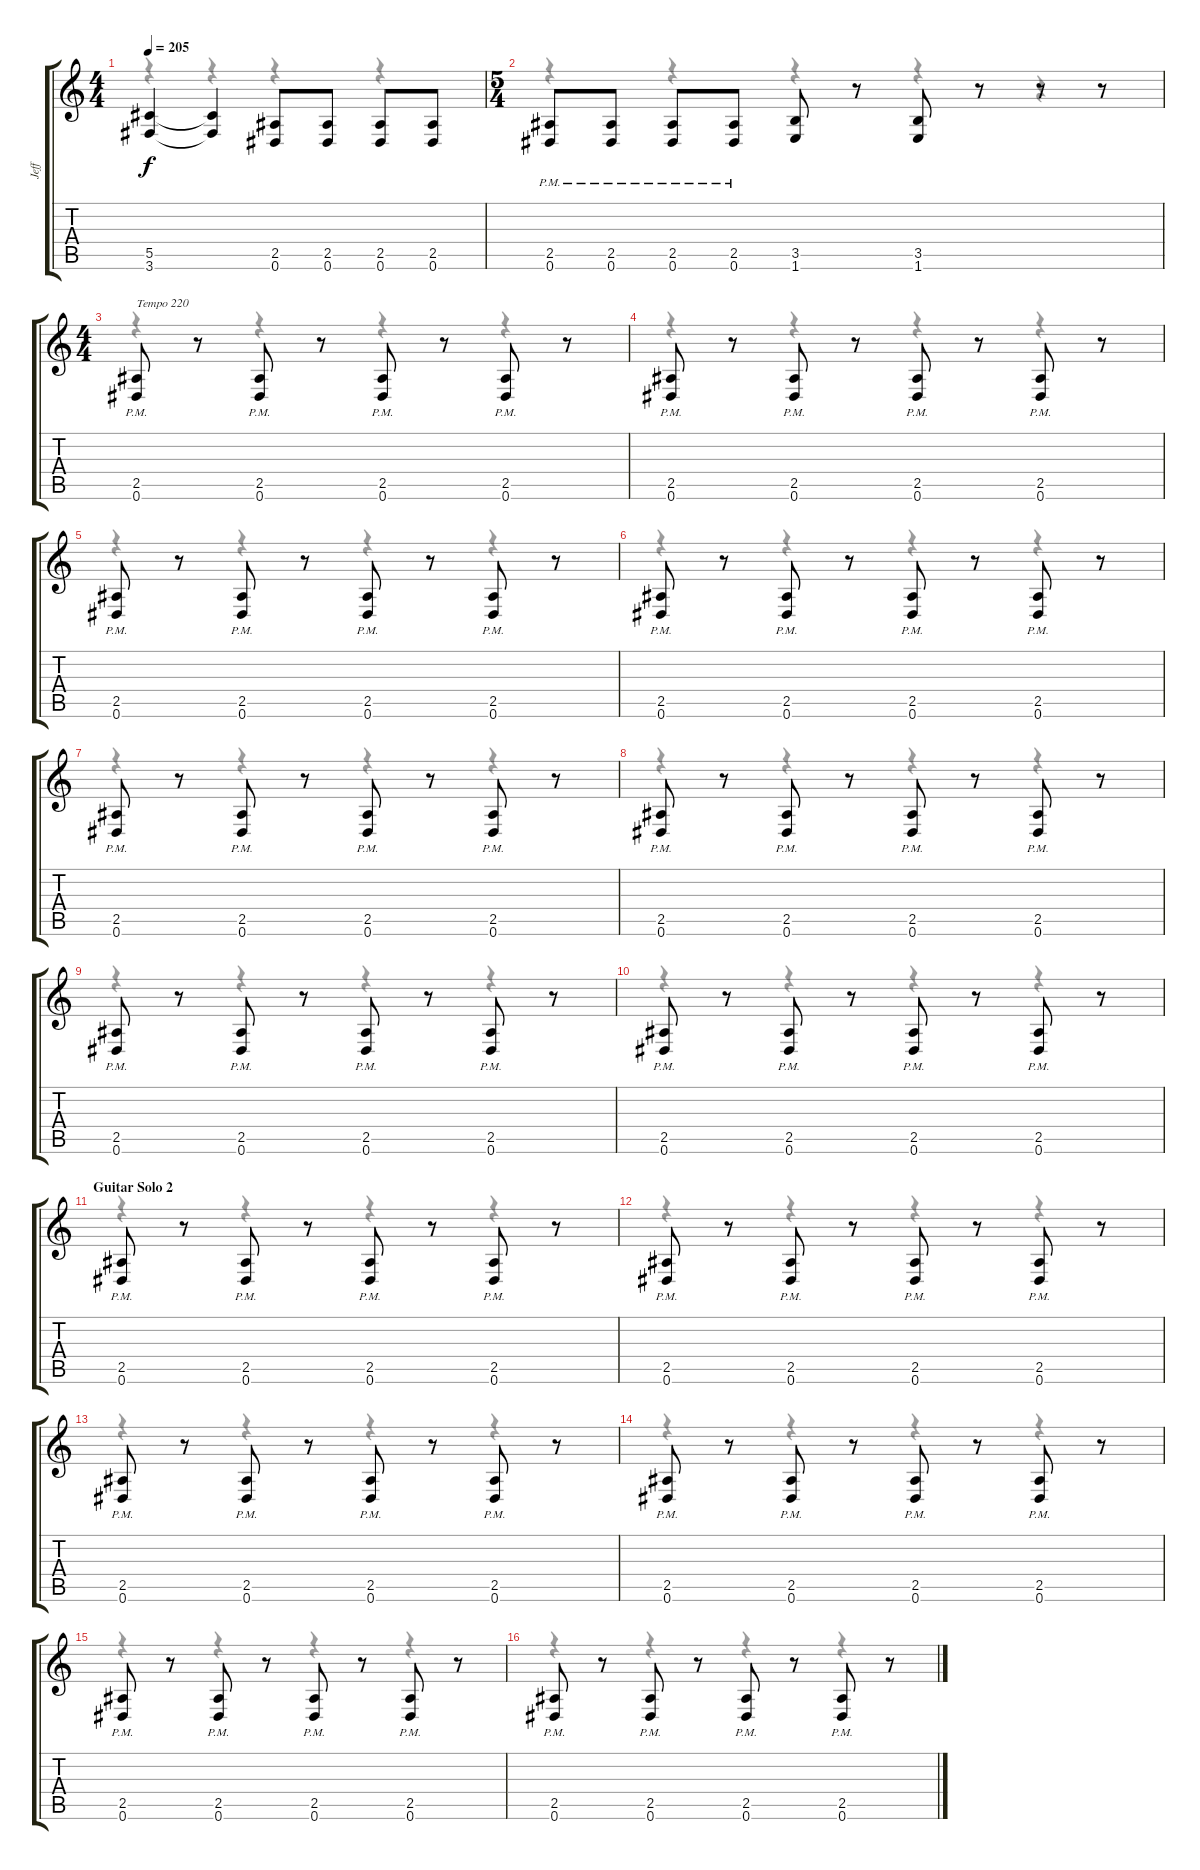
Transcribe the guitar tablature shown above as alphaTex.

\track ("Jeff" "Jeff") {instrument distortionguitar}
\staff {score tabs}
\tuning (Eb4 Bb3 Gb3 Db3 Ab2 Eb2) {hide}
\voice
\ts (4 4)
\tempo 205
\clef g2
\ks c
(5.5 3.6).4{dy f} (5.5{t} 3.6{t}).4 (2.5 0.6).8 (2.5 0.6).8 (2.5 0.6).8 (2.5 0.6).8 |
\ts (5 4)
(2.5{pm} 0.6{pm}).8 (2.5{pm} 0.6{pm}).8 (2.5{pm} 0.6{pm}).8 (2.5{pm} 0.6{pm}).8 (3.5 1.6).8 r.8 (3.5 1.6).8 r.8 r.8 r.8 |
\ts (4 4)
(2.5{pm} 0.6{pm}).8{txt "Tempo 220"} r.8 (2.5{pm} 0.6{pm}).8 r.8 (2.5{pm} 0.6{pm}).8 r.8 (2.5{pm} 0.6{pm}).8 r.8 |
(2.5{pm} 0.6{pm}).8 r.8 (2.5{pm} 0.6{pm}).8 r.8 (2.5{pm} 0.6{pm}).8 r.8 (2.5{pm} 0.6{pm}).8 r.8 |
(2.5{pm} 0.6{pm}).8 r.8 (2.5{pm} 0.6{pm}).8 r.8 (2.5{pm} 0.6{pm}).8 r.8 (2.5{pm} 0.6{pm}).8 r.8 |
(2.5{pm} 0.6{pm}).8 r.8 (2.5{pm} 0.6{pm}).8 r.8 (2.5{pm} 0.6{pm}).8 r.8 (2.5{pm} 0.6{pm}).8 r.8 |
(2.5{pm} 0.6{pm}).8 r.8 (2.5{pm} 0.6{pm}).8 r.8 (2.5{pm} 0.6{pm}).8 r.8 (2.5{pm} 0.6{pm}).8 r.8 |
(2.5{pm} 0.6{pm}).8 r.8 (2.5{pm} 0.6{pm}).8 r.8 (2.5{pm} 0.6{pm}).8 r.8 (2.5{pm} 0.6{pm}).8 r.8 |
(2.5{pm} 0.6{pm}).8 r.8 (2.5{pm} 0.6{pm}).8 r.8 (2.5{pm} 0.6{pm}).8 r.8 (2.5{pm} 0.6{pm}).8 r.8 |
(2.5{pm} 0.6{pm}).8 r.8 (2.5{pm} 0.6{pm}).8 r.8 (2.5{pm} 0.6{pm}).8 r.8 (2.5{pm} 0.6{pm}).8 r.8 |
\section ("" "Guitar Solo 2")
(2.5{pm} 0.6{pm}).8 r.8 (2.5{pm} 0.6{pm}).8 r.8 (2.5{pm} 0.6{pm}).8 r.8 (2.5{pm} 0.6{pm}).8 r.8 |
(2.5{pm} 0.6{pm}).8 r.8 (2.5{pm} 0.6{pm}).8 r.8 (2.5{pm} 0.6{pm}).8 r.8 (2.5{pm} 0.6{pm}).8 r.8 |
(2.5{pm} 0.6{pm}).8 r.8 (2.5{pm} 0.6{pm}).8 r.8 (2.5{pm} 0.6{pm}).8 r.8 (2.5{pm} 0.6{pm}).8 r.8 |
(2.5{pm} 0.6{pm}).8 r.8 (2.5{pm} 0.6{pm}).8 r.8 (2.5{pm} 0.6{pm}).8 r.8 (2.5{pm} 0.6{pm}).8 r.8 |
(2.5{pm} 0.6{pm}).8 r.8 (2.5{pm} 0.6{pm}).8 r.8 (2.5{pm} 0.6{pm}).8 r.8 (2.5{pm} 0.6{pm}).8 r.8 |
(2.5{pm} 0.6{pm}).8 r.8 (2.5{pm} 0.6{pm}).8 r.8 (2.5{pm} 0.6{pm}).8 r.8 (2.5{pm} 0.6{pm}).8 r.8
\voice
\clef g2
\ottava regular
\simile none
\ks c
r.4{dy f} r.4 r.4 r.4 |
r.4 r.4 r.4 r.4 r.4 |
r.4 r.4 r.4 r.4 |
r.4 r.4 r.4 r.4 |
r.4 r.4 r.4 r.4 |
r.4 r.4 r.4 r.4 |
r.4 r.4 r.4 r.4 |
r.4 r.4 r.4 r.4 |
r.4 r.4 r.4 r.4 |
r.4 r.4 r.4 r.4 |
r.4 r.4 r.4 r.4 |
r.4 r.4 r.4 r.4 |
r.4 r.4 r.4 r.4 |
r.4 r.4 r.4 r.4 |
r.4 r.4 r.4 r.4 |
r.4 r.4 r.4 r.4
